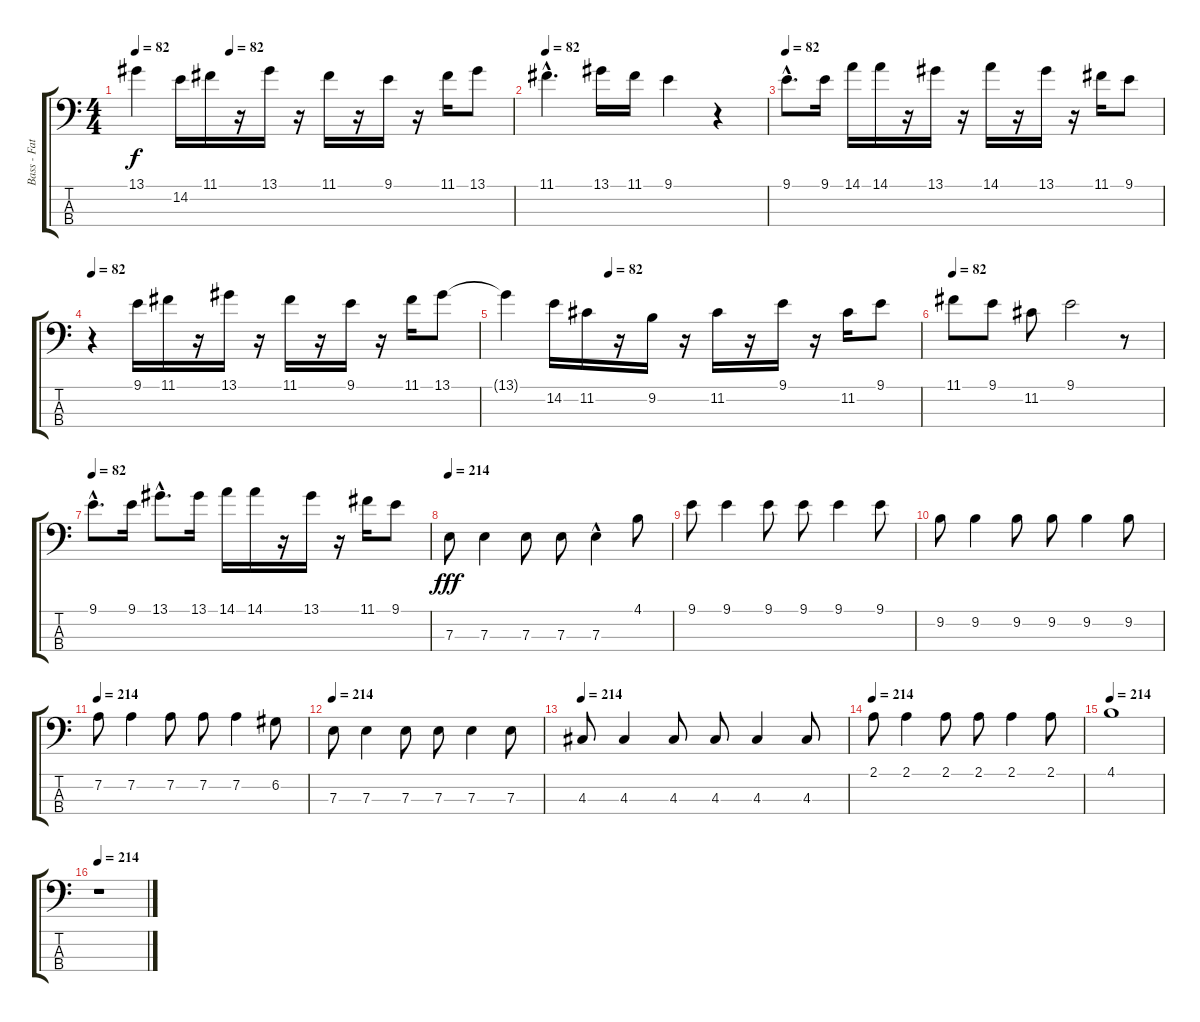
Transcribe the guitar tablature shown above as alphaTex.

\track ("Bass - Fat Mike" "Bass - Fat") {instrument electricbasspick}
\staff {score tabs}
\tuning (G2 D2 A1 E1) {hide}
\ts (4 4)
\tempo 82
\tempo (82 0.25)
\clef f4
\ks c
13.1{t}.4{dy f} 14.2.16 11.1.16 r.16 13.1.16 r.16 11.1.16 r.16 9.1.16 r.16 11.1.16 13.1.8 |
\tempo 82
11.1{hac}.4{d} 13.1.16 11.1.16 9.1.4 r.4 |
\tempo 82
9.1{hac}.8{d} 9.1.16 14.1.16 14.1.16 r.16 13.1.16 r.16 14.1.16 r.16 13.1.16 r.16 11.1.16 9.1.8 |
\tempo 82
r.4 9.1.16 11.1.16 r.16 13.1.16 r.16 11.1.16 r.16 9.1.16 r.16 11.1.16 13.1.8 |
\tempo (82 0.25)
13.1{t}.4 14.2.16 11.2.16 r.16 9.2.16 r.16 11.2.16 r.16 9.1.16 r.16 11.2.16 9.1.8 |
\tempo 82
11.1.8 9.1.8 11.2.8 9.1.2 r.8 |
\tempo 82
9.1{hac}.8{d} 9.1.16 13.1{hac}.8{d} 13.1.16 14.1.16 14.1.16 r.16 13.1.16 r.16 11.1.16 9.1.8 |
\tempo 214
7.3.8{dy fff} 7.3.4 7.3.8 7.3.8 7.3{hac}.4 4.1.8 |
9.1.8 9.1.4 9.1.8 9.1.8 9.1.4 9.1.8 |
9.2.8 9.2.4 9.2.8 9.2.8 9.2.4 9.2.8 |
\tempo 214
7.2.8 7.2.4 7.2.8 7.2.8 7.2.4 6.2.8 |
\tempo 214
7.3.8 7.3.4 7.3.8 7.3.8 7.3.4 7.3.8 |
\tempo 214
4.3.8 4.3.4 4.3.8 4.3.8 4.3.4 4.3.8 |
\tempo 214
2.1.8 2.1.4 2.1.8 2.1.8 2.1.4 2.1.8 |
\tempo 214
4.1.1 |
\tempo 214
r.1
